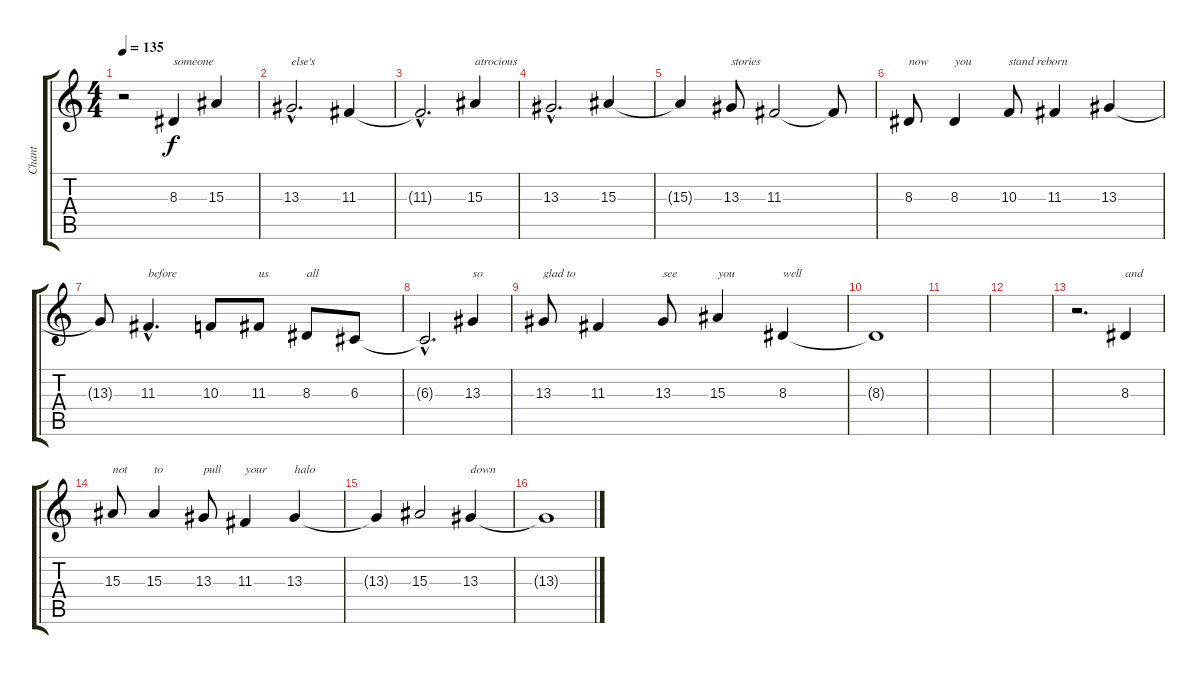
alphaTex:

\track ("Chant" "Chant") {instrument acousticgrandpiano}
\staff {score tabs}
\tuning (E4 B3 G3 D3 A2 E2) {hide}
\ts (4 4)
\tempo 135
\clef g2
\ks c
r.2{dy f} 8.3.4{txt "someone"} 15.3.4 |
13.3{hac}.2{d txt "else's"} 11.3.4 |
11.3{hac t}.2{d} 15.3.4{txt "atrocious"} |
13.3{hac}.2{d} 15.3.4 |
15.3{t}.4 13.3.8{txt "stories"} 11.3.2 11.3{t}.8 |
8.3.8{txt "now"} 8.3.4{txt "you"} 10.3.8{txt "stand reborn"} 11.3.4 13.3.4 |
13.3{t}.8 11.3{hac}.4{d txt "before"} 10.3.8 11.3.8{txt "us"} 8.3.8{txt "all"} 6.3.8 |
6.3{hac t}.2{d} 13.3.4{txt "so"} |
13.3.8{txt "glad to"} 11.3.4 13.3.8{txt "see"} 15.3.4{txt "you"} 8.3.4{txt "well"} |
8.3{t}.1 |
|
|
r.2{d} 8.3.4{txt "and"} |
15.3.8{txt "not"} 15.3.4{txt "to"} 13.3.8{txt "pull"} 11.3.4{txt "your"} 13.3.4{txt "halo"} |
13.3{t}.4 15.3.2 13.3.4{txt "down"} |
13.3{t}.1
